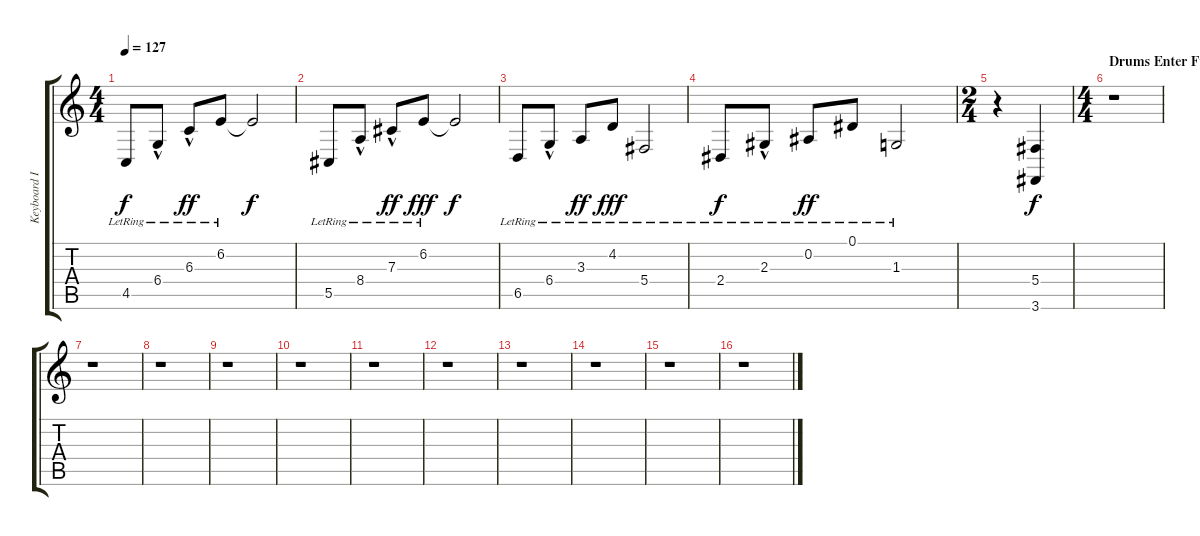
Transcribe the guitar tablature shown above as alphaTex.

\track ("Keyboard III" "Keyboard I") {instrument harpsichord}
\staff {score tabs}
\tuning (Eb4 Bb3 Gb3 Db3 Ab2 Eb2) {hide}
\ts (4 4)
\tempo 127
\clef g2
\ks c
4.5{lr}.8{dy f} 6.4{hac lr}.8 6.3{hac lr}.8{dy ff} 6.2{lr}.8 6.2{t}.2{dy f} |
5.5{lr}.8 8.4{hac lr}.8 7.3{hac lr}.8{dy ff} 6.2{lr}.8{dy fff} 6.2{t}.2{dy f} |
6.5{lr}.8 6.4{hac lr}.8 3.3{lr}.8{dy ff} 4.2{lr}.8{dy fff} 5.4{lr}.2 |
2.4{lr}.8{dy f} 2.3{hac lr}.8 0.2{lr}.8{dy ff} 0.1{lr}.8 1.3{lr}.2 |
\ts (2 4)
r.4 (5.4 3.6).4{dy f instrument melodictom} |
\ts (4 4)
\section ("" "Drums Enter Fully")
r.1 |
r.1 |
r.1 |
r.1 |
r.1 |
r.1 |
r.1 |
r.1 |
r.1 |
r.1 |
r.1
